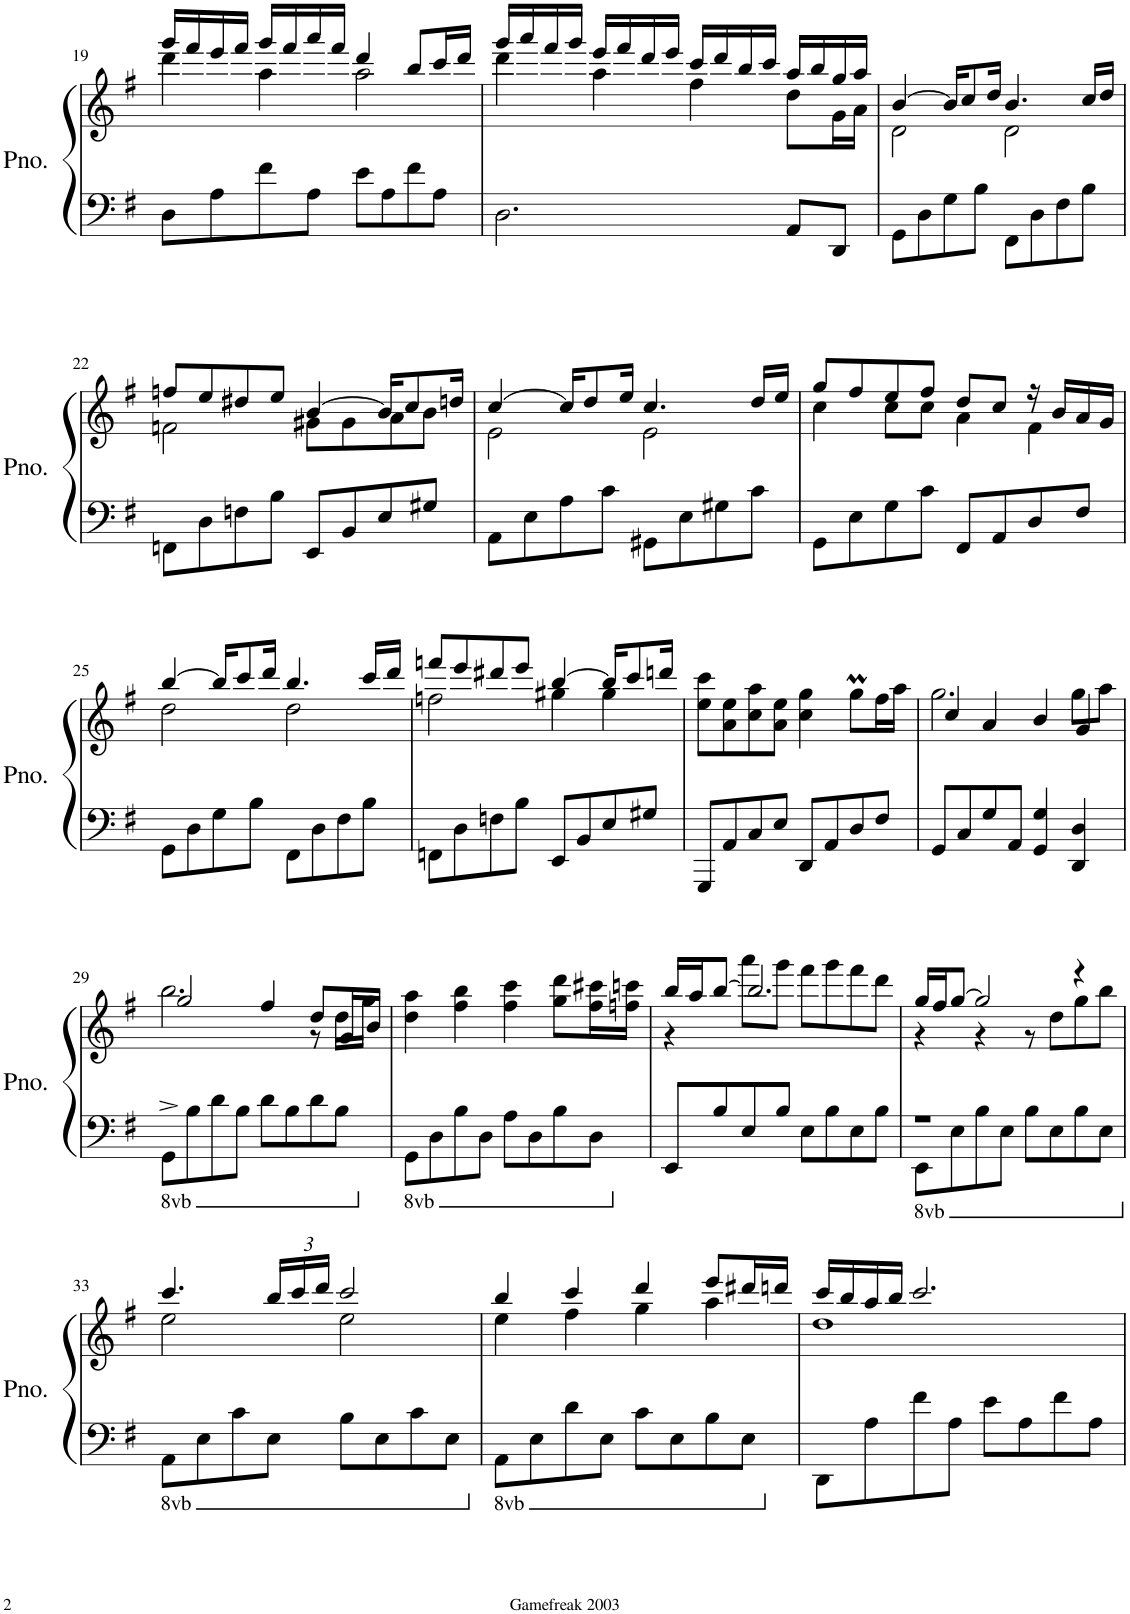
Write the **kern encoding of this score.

**kern	**kern
*part1	*part1
*staff2	*staff1
*I"Piano	*
*I'Pno.	*
!!LO:PB:g=z
*clefF4	*clefG2
*k[f#]	*k[f#]
*M4/4	*M4/4
=19	=19
*	*^
8D\L	16ggg/LL	4ddd\
.	16fff#/	.
8A\	16eee/	.
.	16fff#/JJ	.
8f#\	16ggg/LL	4aa\
.	16fff#/	.
8A\J	16aaa/	.
.	16fff#/JJ	.
8e\L	4ddd/	2aa\
8A\	.	.
8f#\	8bb/L	.
8A\J	16ccc/L	.
.	16ddd/JJ	.
=20	=20	=20
2.D\	16ggg/LL	4ddd\
.	16aaa/	.
.	16fff#/	.
.	16ggg/JJ	.
.	16eee/LL	4aa\
.	16fff#/	.
.	16ddd/	.
.	16eee/JJ	.
.	16ccc/LL	4ff#\
.	16ddd/	.
.	16bb/	.
.	16ccc/JJ	.
8AA/L	16aa/LL	8dd\L
.	16bb/	.
8DD/J	16gg/	16g\L
.	16aa/JJ	16a\JJ
=21	=21	=21
8GG\L	[4b/	2d\
8D\	.	.
8G\	16b/KL]	.
.	8cc/	.
8B\J	.	.
.	16dd/Jk	.
8FF#\L	4.b/	2d\
8D\	.	.
8F#\	.	.
8B\J	16cc/LL	.
.	16dd/JJ	.
!!LO:LB:g=z	!!
=22	=22	=22
8FFn\L	8ffn/L	2fn\
8D\	8ee/	.
8Fn\	8dd#X/	.
8B\J	8ee/J	.
8EE/L	[4b/	8g#X\L
8BB/	.	8g#\
8E/	16b/KL]	8a\
.	8cc/	.
8G#X/J	.	8b\J
.	16ddn/Jk	.
=23	=23	=23
8AA\L	[4cc/	2e\
8E\	.	.
8A\	16cc/KL]	.
.	8dd/	.
8c\J	.	.
.	16ee/Jk	.
8GG#X\L	4.cc/	2e\
8E\	.	.
8G#X\	.	.
8c\J	16dd/LL	.
.	16ee/JJ	.
=24	=24	=24
8GG\L	8gg/L	4cc\
8E\	8ff#/	.
8G\	8ee/	8cc\L
8c\J	8ff#/J	8cc\J
8FF#/L	8dd/L	4a\
8AA/	8cc/J	.
8D/	16r	4f#\
.	16b/LL	.
8F#/J	16a/	.
.	16g/JJ	.
!!LO:LB:g=z	!!
=25	=25	=25
8GG\L	[4bb/	2dd\
8D\	.	.
8G\	16bb/KL]	.
.	8ccc/	.
8B\J	.	.
.	16ddd/Jk	.
8FF#\L	4.bb/	2dd\
8D\	.	.
8F#\	.	.
8B\J	16ccc/LL	.
.	16ddd/JJ	.
=26	=26	=26
8FFn\L	8fffn/L	2ffn\
8D\	8eee/	.
8Fn\	8ddd#X/	.
8B\J	8eee/J	.
8EE/L	[4bb/	4gg#X\
8BB/	.	.
8E/	16bb/KL]	4gg#\
.	8ccc/	.
8G#X/J	.	.
.	16dddn/Jk	.
*	*v	*v
=27	=27
8GGG/L	8ee\ 8ccc\L
8AA/	8a\ 8ee\
8C/	8cc\ 8aa\
8E/J	8a\ 8ee\J
8DD/L	4cc\ 4gg\
8AA/	.
8D/	8ggM\L
8F#/J	16ff#\L
.	16aa\JJ
=28	=28
*	*^
8GG/L	4cc/	2.gg\
8C/	.	.
8G/	4a/	.
8AA/J	.	.
4GG/ 4G/	4b/	.
4DD/ 4D/	4g/	8gg\L
.	.	8aa\J
!!LO:LB:g=z	!!
=29	=29	=29
*8ba	*	*
8GGG^\L	2gg/	2.bb\
8BB\	.	.
8D\	.	.
8BB\J	.	.
8D\L	4ff#/	.
8BB\	.	.
8D\	8dd/L	8r
8BB\J	16g/L	16dd\LL
.	16b/JJ	16gg\JJ
*	*v	*v
=30	=30
*X8ba	*
*8ba	*
8GGG\L	4dd\ 4aa\
8DD\	.
8BB\	4ff#\ 4bb\
8DD\J	.
8AA\L	4ff#\ 4ccc\
8DD\	.
8BB\	8gg\ 8ddd\L
8DD\J	16ff#\ 16ccc#X\L
.	16ffn\ 16cccn\JJ
=31	=31
*X8ba	*
*	*^
8EE/L	16bb/LL	4r
.	16aa/J	.
8B/	[8bb/J	.
8E/	2.bb/]	8aaa\L
8B/J	.	8ggg\J
8E\L	.	8fff#\L
8B\	.	8ggg\
8E\	.	8fff#\
8B\J	.	8ddd\J
=32	=32	=32
*8ba	*	*
*^	*	*
1r	8EEE\L	16gg/LL	4r
.	.	16ff#/J	.
.	8EE\	[8gg/J	.
.	8BB\	2gg/]	4r
.	8EE\J	.	.
.	8BB\L	.	8r
.	8EE\	.	8dd\L
.	8BB\	4r	8gg\
.	8EE\J	.	8bb\J
*v	*v	*	*
!!LO:LB:g=z	!!
=33	=33	=33
*X8ba	*	*
*8ba	*	*
8AAA\L	4.ccc/	2ee\
8EE\	.	.
8C\	.	.
*	*Xbrackettup	*
8EE\J	24bb/LL	.
.	24ccc/	.
.	24ddd/JJ	.
8BB\L	2ccc/	2ee\
8EE\	.	.
8C\	.	.
8EE\J	.	.
=34	=34	=34
*X8ba	*	*
*8ba	*	*
8AAA\L	4bb/	4ee\
8EE\	.	.
8D\	4ccc/	4ff#\
8EE\J	.	.
8C\L	4ddd/	4gg\
8EE\	.	.
8BB\	8eee/L	4aa\
8EE\J	16ddd#X/L	.
.	16dddn/JJ	.
=35	=35	=35
*X8ba	*	*
8DD\L	16ccc/LL	1dd
.	16bb/	.
8A\	16aa/	.
.	16bb/JJ	.
8f#\	2.ccc/	.
8A\J	.	.
8e\L	.	.
8A\	.	.
8f#\	.	.
8A\J	.	.
*	*v	*v
=	=
*-	*-
